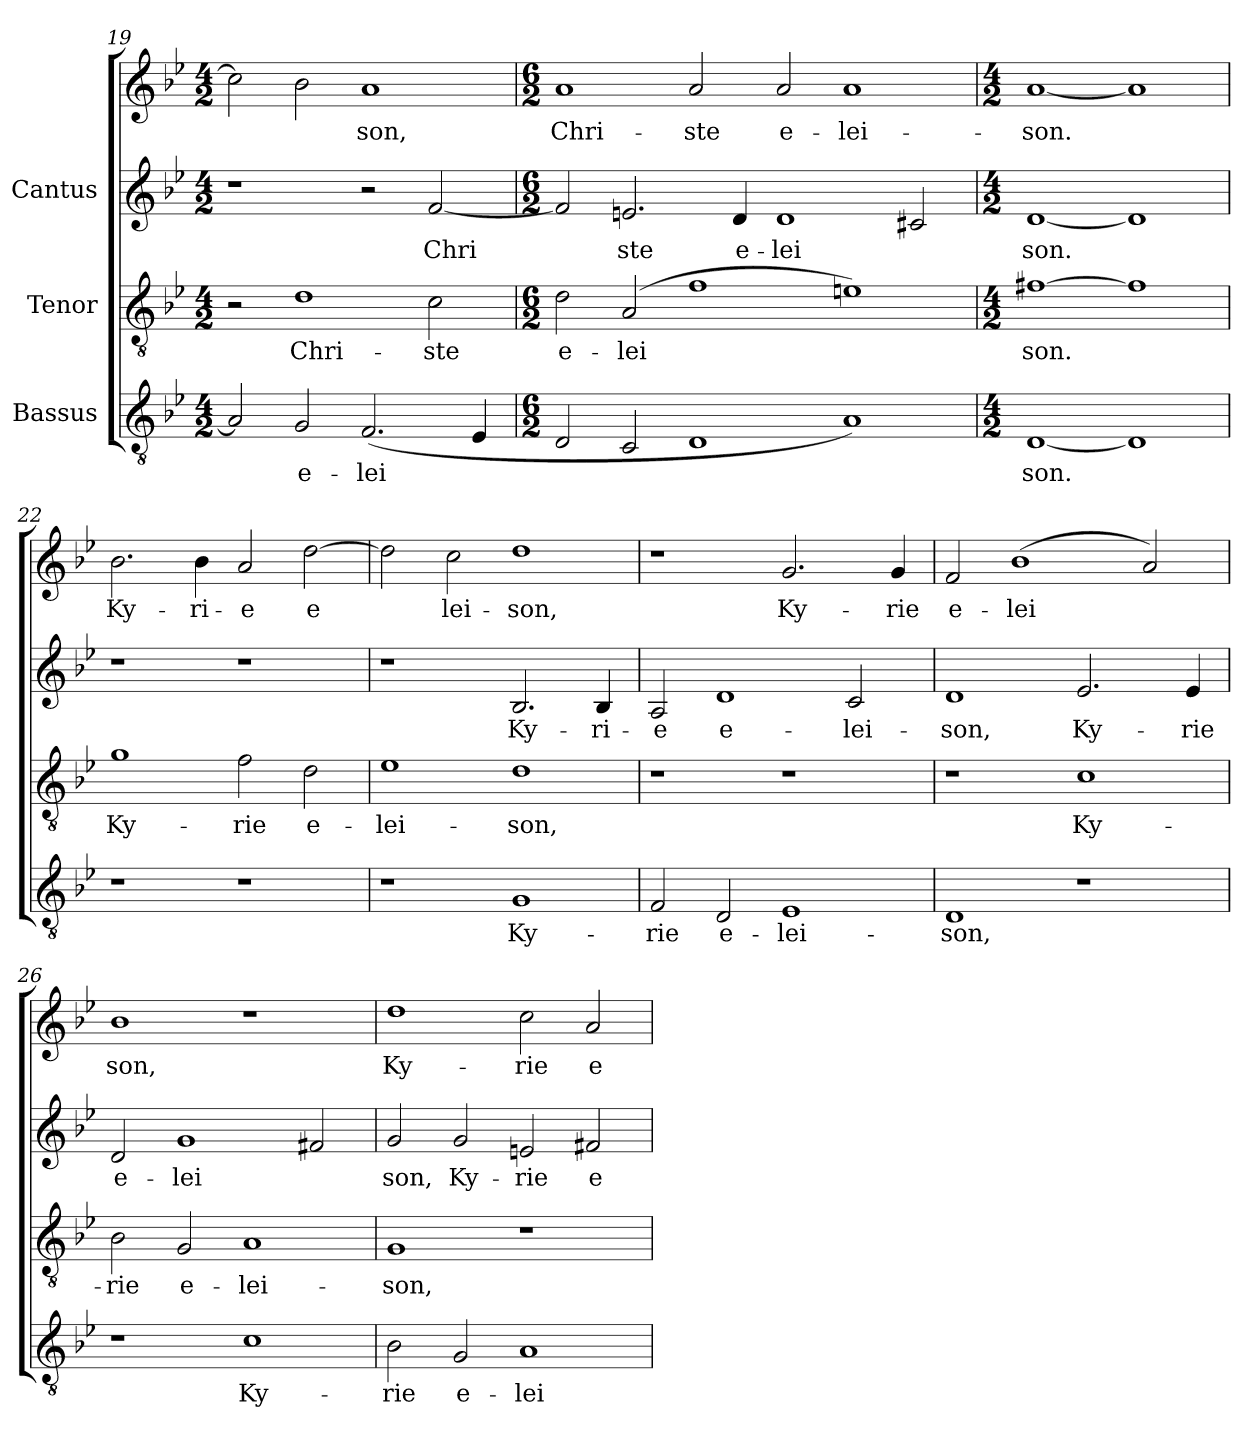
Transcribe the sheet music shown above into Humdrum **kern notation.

**kern	**text	**kern	**text	**kern	**text	**kern	**text
*part3	*part3	*part2	*part2	*part1	*part1	*part1	*part1
*staff4	*staff4	*staff3	*staff3	*staff2	*staff2	*staff1	*staff1
*I"Bassus	*	*I"Tenor	*	*I"Cantus	*	*	*
*clefGv2	*	*clefGv2	*	*clefG2	*	*clefG2	*
*k[b-e-]	*	*k[b-e-]	*	*k[b-e-]	*	*k[b-e-]	*
*B-:	*	*B-:	*	*B-:	*	*B-:	*
*M4/2	*	*M4/2	*	*M4/2	*	*M4/2	*
=19	=19	=19	=19	=19	=19	=19	=19
!	!LO:LY:b:cj	!	!	!	!	!	!LO:LY:b
2A/]	.	2r	.	1r	.	2cc\]	.
!	!LO:LY:b:cj	!	!LO:LY:b:cj	!	!	!	!LO:LY:b
2G/	e-	1d	Chri-	.	.	2b-\	.
!	!LO:LY:b:cj	!	!	!	!	!	!LO:LY:b
(<2.F/	-lei-	.	.	2r	.	1a	son,
!	!	!	!LO:LY:b:cj	!	!LO:LY:b:cj	!	!
.	.	2c\	-ste	[<2f/	Chri-	.	.
!	!LO:LY:b:cj	!	!	!	!	!	!
4E-/	--	.	.	.	.	.	.
=20	=20	=20	=20	=20	=20	=20	=20
*M6/2	*	*M6/2	*	*M6/2	*	*M6/2	*
!	!	!	!LO:LY:b:cj	!	!LO:LY:b:cj	!	!LO:LY:b
2D/	.	2d\	e-	2f/]	-	1a	-Chri-
!	!	!	!LO:LY:b:cj	!	!LO:LY:b:cj	!	!
2C/	.	(<2A/	-lei-	2.en/	ste	.	.
!	!	!	!LO:LY:b:cj	!	!	!	!LO:LY:b
1D	.	1f	--	.	.	2a/	-ste
!	!	!	!	!	!LO:LY:b:cj	!	!
.	.	.	.	4d/	e-	.	.
!	!	!	!	!	!LO:LY:b:cj	!	!LO:LY:b
.	.	.	.	1d	-lei-	2a/	e-
!	!	!	!LO:LY:b:cj	!	!	!	!LO:LY:b
1A)	.	1en)	--	.	.	1a	-lei-
!	!	!	!	!	!LO:LY:b:cj	!	!
.	.	.	.	2c#X/	--	.	.
=21	=21	=21	=21	=21	=21	=21	=21
*M4/2	*	*M4/2	*	*M4/2	*	*M4/2	*
!	!LO:LY:b:cj	!	!LO:LY:b:cj	!	!LO:LY:b:cj	!	!LO:LY:b
[<1D	-son.	[>1f#X	-son.	[<1d	son.	[<1a	-son.
!	!LO:LY:b:cj	!	!LO:LY:b:cj	!	!LO:LY:b:cj	!	!LO:LY:b
1D]	.	1f#]	.	1d]	.	1a]	.
!!LO:LB:g=z
=22	=22	=22	=22	=22	=22	=22	=22
!	!	!	!LO:LY:b:cj	!	!	!	!LO:LY:b
1r	.	1g	Ky-	1r	.	2.b-\	Ky-
!	!	!	!	!	!	!	!LO:LY:b
.	.	.	.	.	.	4b-\	-ri-
!	!	!	!LO:LY:b:cj	!	!	!	!LO:LY:b
1r	.	2f\	-rie	1r	.	2a/	-e
!	!	!	!LO:LY:b:cj	!	!	!	!LO:LY:b
.	.	2d\	e-	.	.	[>2dd\	e-
=23	=23	=23	=23	=23	=23	=23	=23
!	!	!	!LO:LY:b:cj	!	!	!	!LO:LY:b
1r	.	1e-	-lei-	1r	.	2dd\]	-
!	!	!	!	!	!	!	!LO:LY:b
.	.	.	.	.	.	2cc\	lei-
!	!LO:LY:b:cj	!	!LO:LY:b:cj	!	!LO:LY:b:cj	!	!LO:LY:b
1G	Ky-	1d	-son,	2.B-/	Ky-	1dd	-son,
!	!	!	!	!	!LO:LY:b:cj	!	!
.	.	.	.	4B-/	-ri-	.	.
=24	=24	=24	=24	=24	=24	=24	=24
!	!LO:LY:b:cj	!	!	!	!LO:LY:b:cj	!	!
2F/	-rie	1r	.	2A/	e	1r	.
!	!LO:LY:b:cj	!	!	!	!LO:LY:b:cj	!	!
2D/	e-	.	.	1d	e-	.	.
!	!LO:LY:b:cj	!	!	!	!	!	!LO:LY:b
1E-	-lei-	1r	.	.	.	2.g/	-Ky-
!	!	!	!	!	!LO:LY:b:cj	!	!
.	.	.	.	2c/	-lei-	.	.
!	!	!	!	!	!	!	!LO:LY:b
.	.	.	.	.	.	4g/	-rie
=25	=25	=25	=25	=25	=25	=25	=25
!	!LO:LY:b:cj	!	!	!	!LO:LY:b:cj	!	!LO:LY:b
1D	-son,	1r	.	1d	-son,	2f/	-e-
!	!	!	!	!	!	!	!LO:LY:b
.	.	.	.	.	.	(>1b-	-lei-
!	!	!	!LO:LY:b:cj	!	!LO:LY:b:cj	!	!
1r	.	1c	Ky-	2.e-/	Ky-	.	.
!	!	!	!	!	!	!	!LO:LY:b
.	.	.	.	.	.	2a/)	--
!	!	!	!	!	!LO:LY:b:cj	!	!
.	.	.	.	4e-/	-rie	.	.
!!LO:LB:g=z
=26	=26	=26	=26	=26	=26	=26	=26
!	!	!	!LO:LY:b:cj	!	!LO:LY:b:cj	!	!LO:LY:b
1r	.	2B-\	-rie	2d/	e-	1b-	son,
!	!	!	!LO:LY:b:cj	!	!LO:LY:b:cj	!	!
.	.	2G/	e-	1g	-lei-	.	.
!	!LO:LY:b:cj	!	!LO:LY:b:cj	!	!	!	!
1c	Ky-	1A	-lei-	.	.	1r	.
!	!	!	!	!	!LO:LY:b:cj	!	!
.	.	.	.	2f#X/	--	.	.
=27	=27	=27	=27	=27	=27	=27	=27
!	!LO:LY:b:cj	!	!LO:LY:b:cj	!	!LO:LY:b:cj	!	!LO:LY:b
2B-\	-rie	1G	-son,	2g/	-son,	1dd	-Ky-
!	!LO:LY:b:cj	!	!	!	!LO:LY:b:cj	!	!
2G/	e-	.	.	2g/	Ky-	.	.
!	!LO:LY:b:cj	!	!	!	!LO:LY:b:cj	!	!LO:LY:b
1A	-lei-	1r	.	2en/	-rie	2cc\	-rie
!	!	!	!	!	!LO:LY:b:cj	!	!LO:LY:b
.	.	.	.	2f#X/	e-	2a/	e-
=	=	=	=	=	=	=	=
*-	*-	*-	*-	*-	*-	*-	*-
